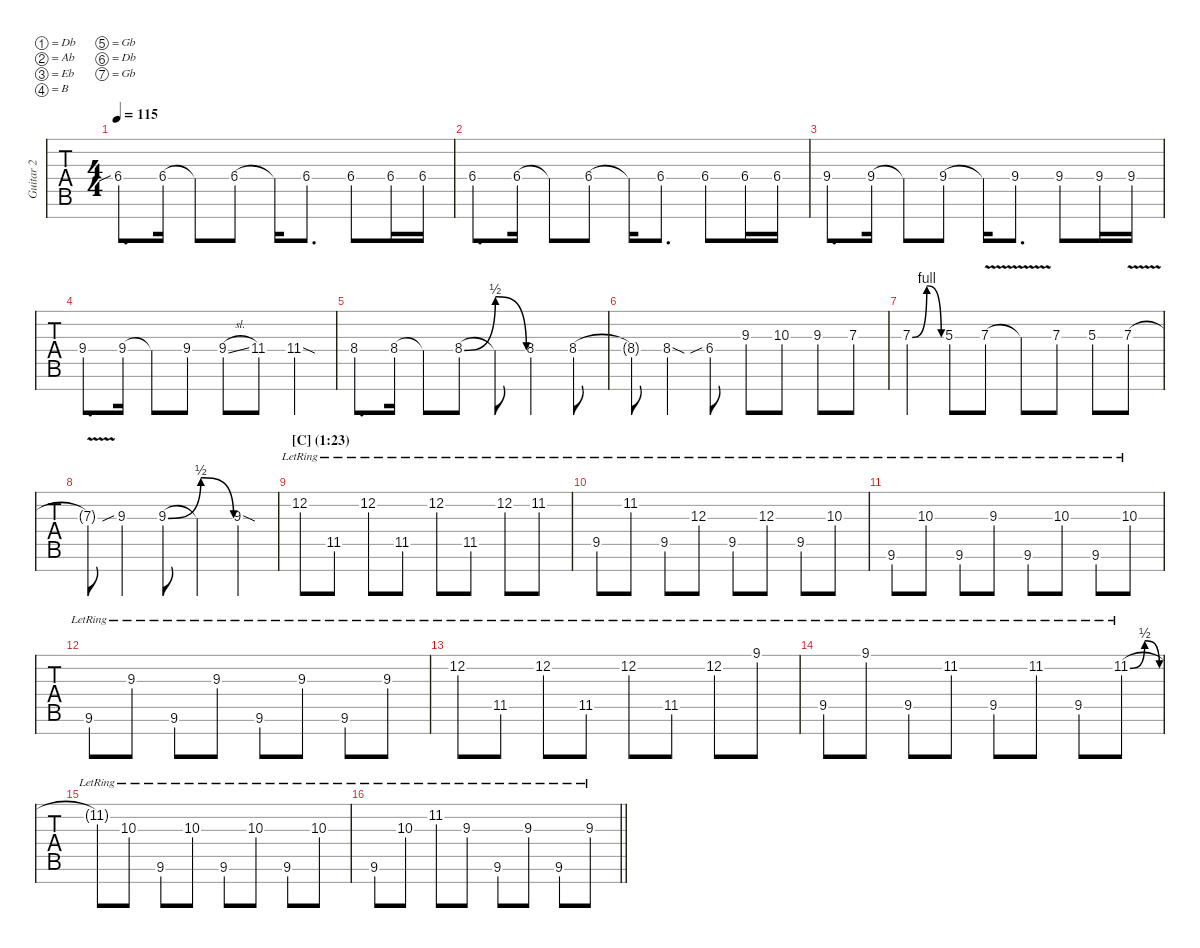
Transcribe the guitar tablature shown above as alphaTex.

\defaultSystemsLayout 2
\hideDynamics
\bracketExtendMode nobrackets
\multiTrackTrackNamePolicy allsystems
\firstSystemTrackNameMode fullname
\otherSystemsTrackNameMode fullname
\otherSystemsTrackNameOrientation horizontal
\track ("Guitar 2" "Gtr. 2") {instrument overdrivenguitar}
\staff {tabs}
\tuning (Db4 Ab3 Eb3 B2 Gb2 Db2 Gb1)
\ts (4 4)
\scale
1.00135
\tempo 115
\accidentals auto
\clef g2
\ottava regular
\simile none
\ks c
6.4{sib}.8{d dy mf} 6.4.16 6.4{t}.8 6.4.8 6.4{t}.16 6.4.8{d} 6.4.8 6.4.16 6.4.16 |
\scale
0.998654 6.4.8{d} 6.4.16 6.4{t}.8 6.4.8 6.4{t}.16 6.4.8{d} 6.4.8 6.4.16 6.4.16 |
\scale
1.00135 9.4{acc #}.8{d} 9.4{acc #}.16 9.4{t acc #}.8 9.4{acc #}.8 9.4{t acc #}.16 9.4{acc #}.8{d} 9.4{acc #}.8 9.4{acc #}.16 9.4{acc #}.16 |
\scale
0.998654 9.4{acc #}.8{d} 9.4{acc #}.16 9.4{t acc #}.8 9.4{acc #}.8 9.4{sl acc #}.8 11.4{acc #}.8 11.4{sod acc #}.4 |
\scale
1.00135 8.4.8{d} 8.4.16 8.4{t}.8 8.4{be (bendrelease 10.2 0 15.6 2 24.599999999999998 2 30 0)}.8 8.4{t}.8 8.4.4 8.4.8 |
\scale
0.998654 8.4{t}.8 8.4{sod}.4 6.4{sib}.8 9.3.8 10.3{acc #}.8 9.3.8 7.3{acc #}.8 |
\scale
1.00155 7.3{be (bendrelease 0 0 10.2 4 20.4 4 30 0) acc #}.4 5.3{acc #}.8 7.3{v acc #}.8 7.3{v t acc #}.8 7.3{acc #}.8 5.3{acc #}.8 7.3{v acc #}.8 |
\scale
0.998452 7.3{v t acc #}.8 9.3{sib}.4 9.3{be (bendrelease 0 0 10.2 2 20.4 2 30 0)}.8 9.3{t}.4 9.3{sod}.4 |
\section ("" "[C] (1:23)")
12.2{lr acc #}.8 11.5{lr}.8 12.2{lr acc #}.8 11.5{lr}.8 12.2{lr acc #}.8 11.5{lr}.8 12.2{lr acc #}.8 11.2{lr}.8 |
\scale
1.00269 9.5{lr acc #}.8 11.2{lr}.8 9.5{lr acc #}.8 12.3{lr acc #}.8 9.5{lr acc #}.8 12.3{lr acc #}.8 9.5{lr acc #}.8 10.3{lr acc #}.8 |
9.6{lr acc #}.8 10.3{lr acc #}.8 9.6{lr acc #}.8 9.3{lr}.8 9.6{lr acc #}.8 10.3{lr acc #}.8 9.6{lr acc #}.8 10.3{lr acc #}.8 |
\scale
0.997308 9.6{lr acc #}.8 9.3{lr}.8 9.6{lr acc #}.8 9.3{lr}.8 9.6{lr acc #}.8 9.3{lr}.8 9.6{lr acc #}.8 9.3{lr}.8 |
12.2{lr acc #}.8 11.5{lr}.8 12.2{lr acc #}.8 11.5{lr}.8 12.2{lr acc #}.8 11.5{lr}.8 12.2{lr acc #}.8 9.1{lr acc #}.8 |
\scale
1.00269 9.5{lr acc #}.8 9.1{lr acc #}.8 9.5{lr acc #}.8 11.2{lr}.8 9.5{lr acc #}.8 11.2{lr}.8 9.5{lr acc #}.8 11.2{be (bendrelease 10.799999999999999 0 16.2 2 27.599999999999998 2 32.4 0) lr}.8 |
\scale
1.00155 11.2{lr t}.8 10.3{lr acc #}.8 9.6{lr acc #}.8 10.3{lr acc #}.8 9.6{lr acc #}.8 10.3{lr acc #}.8 9.6{lr acc #}.8 10.3{lr acc #}.8 |
\scale
0.99576
\barLineRight lightlight
9.6{lr acc #}.8 10.3{lr acc #}.8 11.2{lr}.8 9.3{lr}.8 9.6{lr acc #}.8 9.3{lr}.8 9.6{lr acc #}.8 9.3{lr}.8
